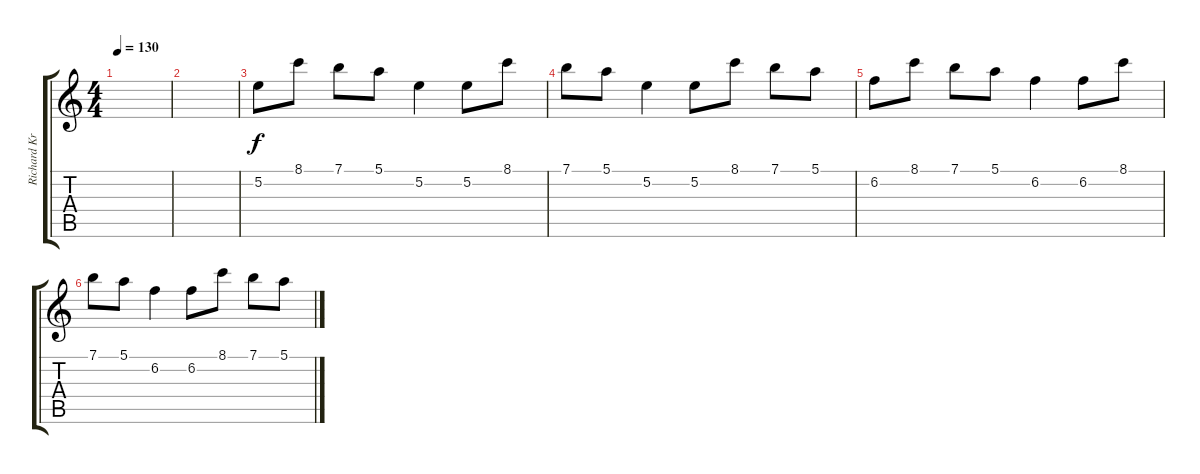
\track ("Richard Kruspe" "Richard Kr") {instrument electricguitarjazz}
\staff {score tabs}
\tuning (E4 B3 G3 D3 A2 D2) {hide}
\ts (4 4)
\tempo 130
\clef g2
\ks c
|
|
5.2.8 8.1.8 7.1.8 5.1.8 5.2.4 5.2.8 8.1.8 |
7.1.8 5.1.8 5.2.4 5.2.8 8.1.8 7.1.8 5.1.8 |
6.2.8 8.1.8 7.1.8 5.1.8 6.2.4 6.2.8 8.1.8 |
7.1.8 5.1.8 6.2.4 6.2.8 8.1.8 7.1.8 5.1.8
